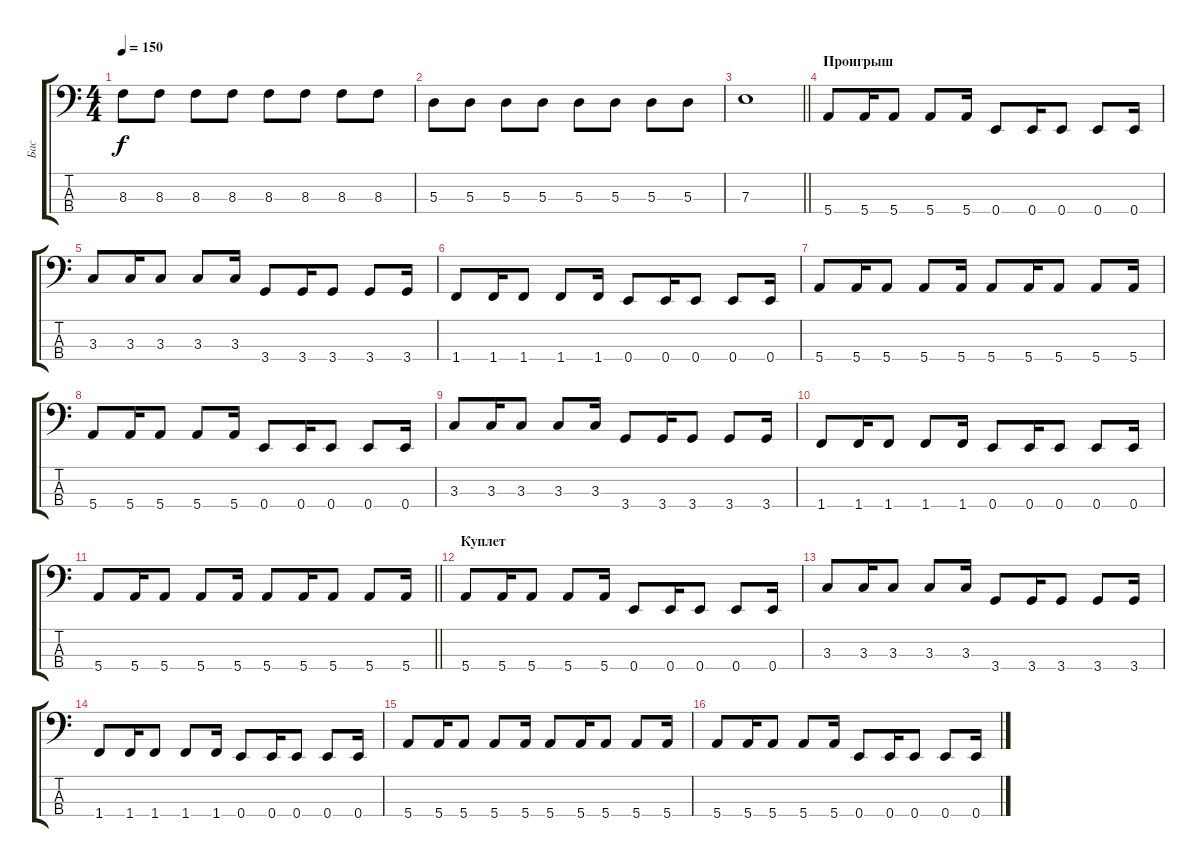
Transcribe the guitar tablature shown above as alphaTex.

\track ("Бас" "Бас") {instrument electricbassfinger}
\staff {score tabs}
\tuning (G2 D2 A1 E1) {hide}
\ts (4 4)
\tempo 150
\clef f4
\ks c
8.3.8{dy f} 8.3.8 8.3.8 8.3.8 8.3.8 8.3.8 8.3.8 8.3.8 |
5.3.8 5.3.8 5.3.8 5.3.8 5.3.8 5.3.8 5.3.8 5.3.8 |
\barLineRight lightlight
7.3.1 |
\section ("" "Проигрыш")
5.4.8 5.4.16 5.4.8 5.4.8 5.4.16 0.4.8 0.4.16 0.4.8 0.4.8 0.4.16 |
3.3.8 3.3.16 3.3.8 3.3.8 3.3.16 3.4.8 3.4.16 3.4.8 3.4.8 3.4.16 |
1.4.8 1.4.16 1.4.8 1.4.8 1.4.16 0.4.8 0.4.16 0.4.8 0.4.8 0.4.16 |
5.4.8 5.4.16 5.4.8 5.4.8 5.4.16 5.4.8 5.4.16 5.4.8 5.4.8 5.4.16 |
5.4.8 5.4.16 5.4.8 5.4.8 5.4.16 0.4.8 0.4.16 0.4.8 0.4.8 0.4.16 |
3.3.8 3.3.16 3.3.8 3.3.8 3.3.16 3.4.8 3.4.16 3.4.8 3.4.8 3.4.16 |
1.4.8 1.4.16 1.4.8 1.4.8 1.4.16 0.4.8 0.4.16 0.4.8 0.4.8 0.4.16 |
\barLineRight lightlight
5.4.8 5.4.16 5.4.8 5.4.8 5.4.16 5.4.8 5.4.16 5.4.8 5.4.8 5.4.16 |
\section ("" "Куплет")
5.4.8 5.4.16 5.4.8 5.4.8 5.4.16 0.4.8 0.4.16 0.4.8 0.4.8 0.4.16 |
3.3.8 3.3.16 3.3.8 3.3.8 3.3.16 3.4.8 3.4.16 3.4.8 3.4.8 3.4.16 |
1.4.8 1.4.16 1.4.8 1.4.8 1.4.16 0.4.8 0.4.16 0.4.8 0.4.8 0.4.16 |
5.4.8 5.4.16 5.4.8 5.4.8 5.4.16 5.4.8 5.4.16 5.4.8 5.4.8 5.4.16 |
5.4.8 5.4.16 5.4.8 5.4.8 5.4.16 0.4.8 0.4.16 0.4.8 0.4.8 0.4.16
